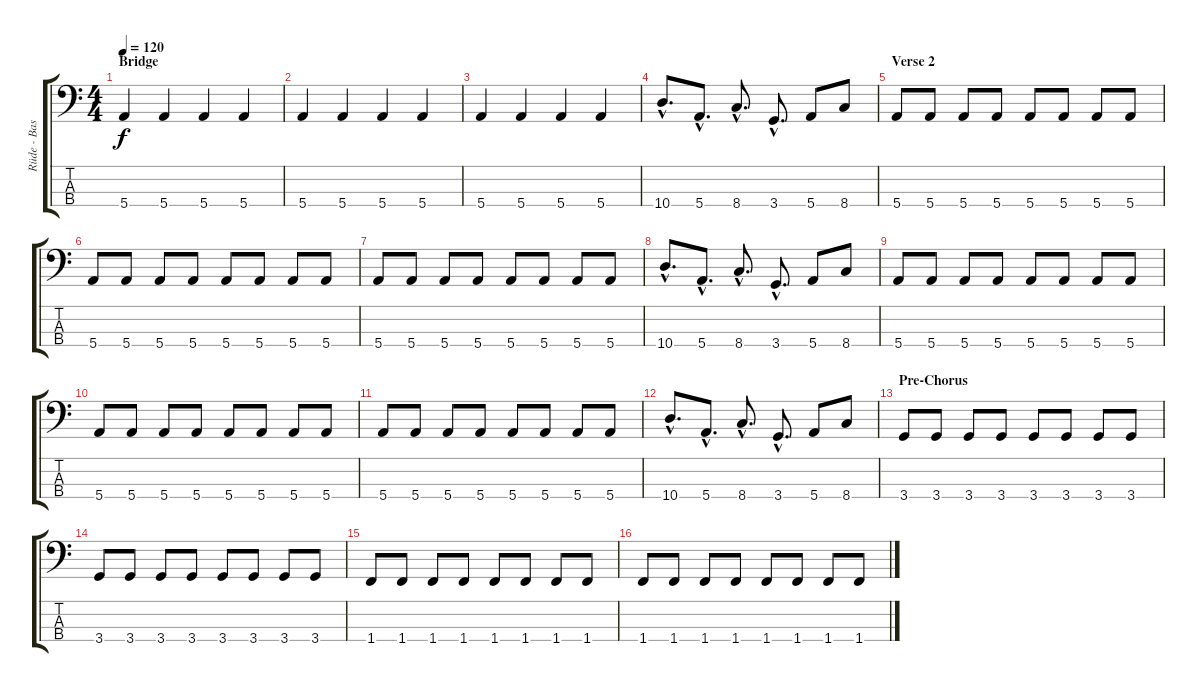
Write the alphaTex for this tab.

\track ("Rüde - Bass" "Rüde - Bas") {instrument electricbassfinger}
\staff {score tabs}
\tuning (G2 D2 A1 E1) {hide}
\ts (4 4)
\section ("" "Bridge")
\tempo 120
\clef f4
\ks c
5.4.4{dy f} 5.4.4 5.4.4 5.4.4 |
5.4.4 5.4.4 5.4.4 5.4.4 |
5.4.4 5.4.4 5.4.4 5.4.4 |
10.4{hac}.8{d} 5.4{hac}.8{d} 8.4{hac}.8{d} 3.4{hac}.8{d} 5.4.8 8.4.8 |
\section ("" "Verse 2")
5.4.8 5.4.8 5.4.8 5.4.8 5.4.8 5.4.8 5.4.8 5.4.8 |
5.4.8 5.4.8 5.4.8 5.4.8 5.4.8 5.4.8 5.4.8 5.4.8 |
5.4.8 5.4.8 5.4.8 5.4.8 5.4.8 5.4.8 5.4.8 5.4.8 |
10.4{hac}.8{d} 5.4{hac}.8{d} 8.4{hac}.8{d} 3.4{hac}.8{d} 5.4.8 8.4.8 |
5.4.8 5.4.8 5.4.8 5.4.8 5.4.8 5.4.8 5.4.8 5.4.8 |
5.4.8 5.4.8 5.4.8 5.4.8 5.4.8 5.4.8 5.4.8 5.4.8 |
5.4.8 5.4.8 5.4.8 5.4.8 5.4.8 5.4.8 5.4.8 5.4.8 |
10.4{hac}.8{d} 5.4{hac}.8{d} 8.4{hac}.8{d} 3.4{hac}.8{d} 5.4.8 8.4.8 |
\section ("" "Pre-Chorus")
3.4.8 3.4.8 3.4.8 3.4.8 3.4.8 3.4.8 3.4.8 3.4.8 |
3.4.8 3.4.8 3.4.8 3.4.8 3.4.8 3.4.8 3.4.8 3.4.8 |
1.4.8 1.4.8 1.4.8 1.4.8 1.4.8 1.4.8 1.4.8 1.4.8 |
1.4.8 1.4.8 1.4.8 1.4.8 1.4.8 1.4.8 1.4.8 1.4.8
